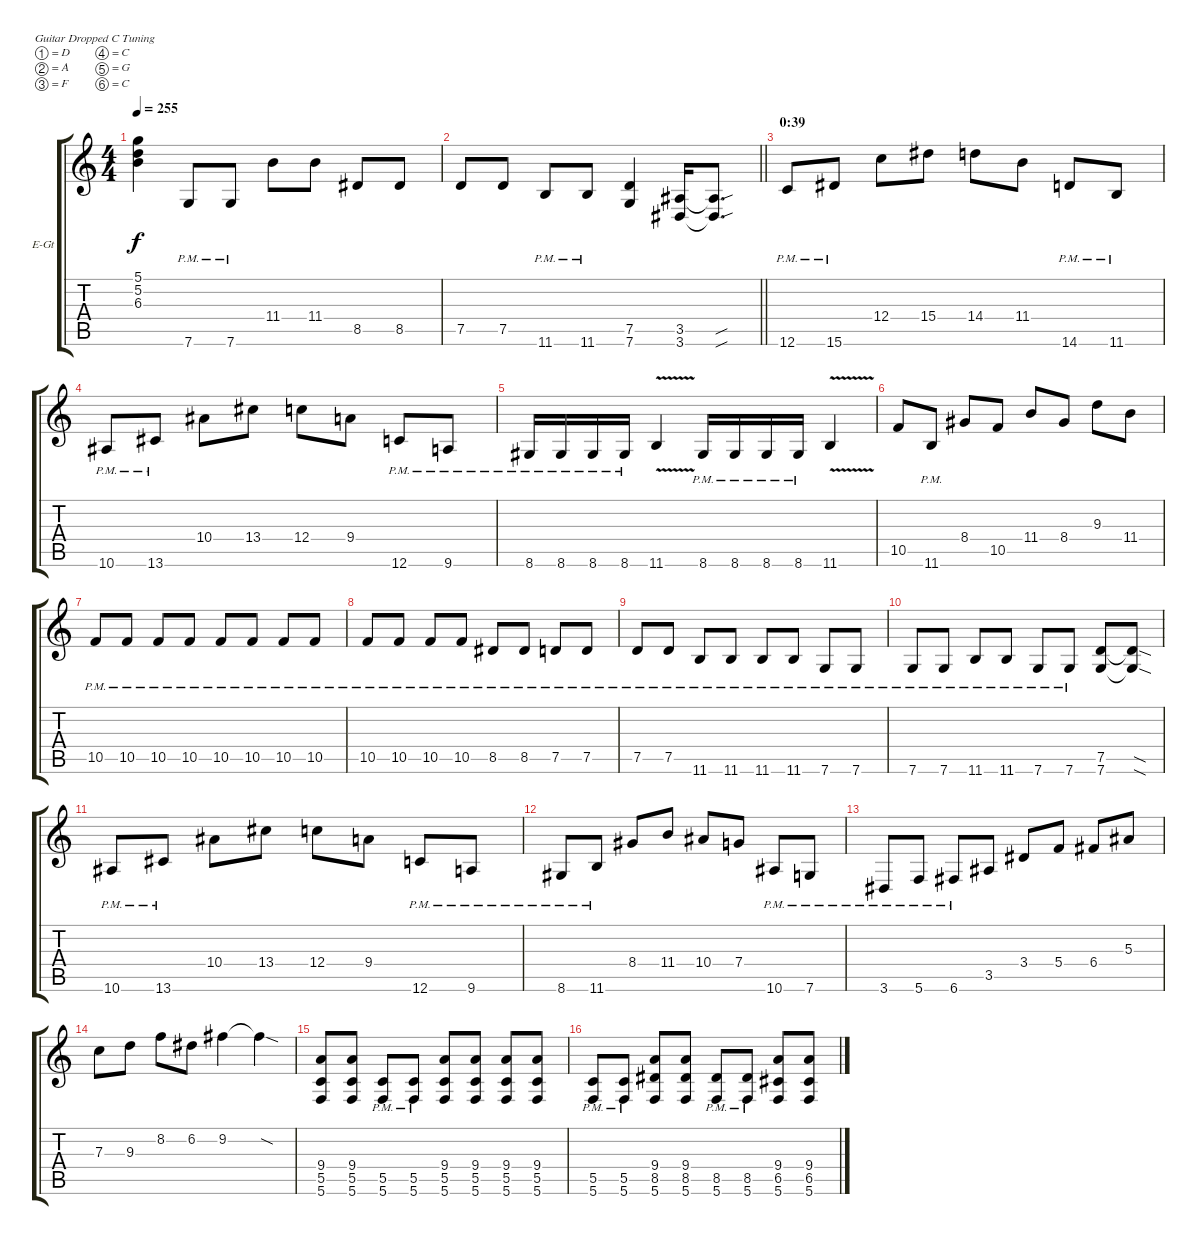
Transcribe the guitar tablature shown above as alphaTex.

\bracketExtendMode groupsimilarinstruments
\firstSystemTrackNameOrientation horizontal
\otherSystemsTrackNameOrientation horizontal
\track ("Right Guitar" "E-Gt") {instrument distortionguitar}
\staff {score tabs}
\tuning (D4 A3 F3 C3 G2 C2)
\ts (4 4)
\tempo 255
\clef g2
\ks c
(5.1{t} 5.2{t} 6.3{t}).4{dy f} 7.6{pm}.8 7.6{pm}.8 11.4.8 11.4.8 8.5.8 8.5.8 |
\barLineRight lightlight
7.5.8 7.5.8 11.6{pm}.8 11.6{pm}.8 (7.5 7.6).4 (3.5 3.6).16 (3.5{sou t} 3.6{sou t}).8{d} |
\section ("" "0:39")
12.6{pm}.8 15.6{pm}.8 12.4.8 15.4.8 14.4.8 11.4.8 14.6{pm}.8 11.6{pm}.8 |
10.6{pm}.8 13.6{pm}.8 10.4.8 13.4.8 12.4.8 9.4.8 12.6{pm}.8 9.6{pm}.8 |
8.6{pm}.16 8.6{pm}.16 8.6{pm}.16 8.6{pm}.16 11.6{v}.4 8.6{pm}.16 8.6{pm}.16 8.6{pm}.16 8.6{pm}.16 11.6{v}.4 |
10.5.8 11.6{pm}.8 8.4.8 10.5.8 11.4.8 8.4.8 9.3.8 11.4.8 |
10.5{pm}.8 10.5{pm}.8 10.5{pm}.8 10.5{pm}.8 10.5{pm}.8 10.5{pm}.8 10.5{pm}.8 10.5{pm}.8 |
10.5{pm}.8 10.5{pm}.8 10.5{pm}.8 10.5{pm}.8 8.5{pm}.8 8.5{pm}.8 7.5{pm}.8 7.5{pm}.8 |
7.5{pm}.8 7.5{pm}.8 11.6{pm}.8 11.6{pm}.8 11.6{pm}.8 11.6{pm}.8 7.6{pm}.8 7.6{pm}.8 |
7.6{pm}.8 7.6{pm}.8 11.6{pm}.8 11.6{pm}.8 7.6{pm}.8 7.6{pm}.8 (7.5 7.6).8 (7.5{sod t} 7.6{sod t}).8 |
10.6{pm}.8 13.6{pm}.8 10.4.8 13.4.8 12.4.8 9.4.8 12.6{pm}.8 9.6{pm}.8 |
8.6{pm}.8 11.6{pm}.8 8.4.8 11.4.8 10.4.8 7.4.8 10.6{pm}.8 7.6{pm}.8 |
3.6{pm}.8 5.6{pm}.8 6.6{pm}.8 3.5.8 3.4.8 5.4.8 6.4.8 5.3.8 |
7.3.8 9.3.8 8.2.8 6.2.8 9.2.4 9.2{sod t}.4 |
(9.4 5.5 5.6).8 (9.4 5.5 5.6).8 (5.5{pm} 5.6{pm}).8 (5.5{pm} 5.6{pm}).8 (9.4 5.5 5.6).8 (9.4 5.5 5.6).8 (9.4 5.5 5.6).8 (9.4 5.5 5.6).8 |
(5.5{pm} 5.6{pm}).8 (5.5{pm} 5.6{pm}).8 (9.4 8.5 5.6).8 (9.4 8.5 5.6).8 (8.5{pm} 5.6{pm}).8 (8.5{pm} 5.6{pm}).8 (9.4 6.5 5.6).8 (9.4 6.5 5.6).8
